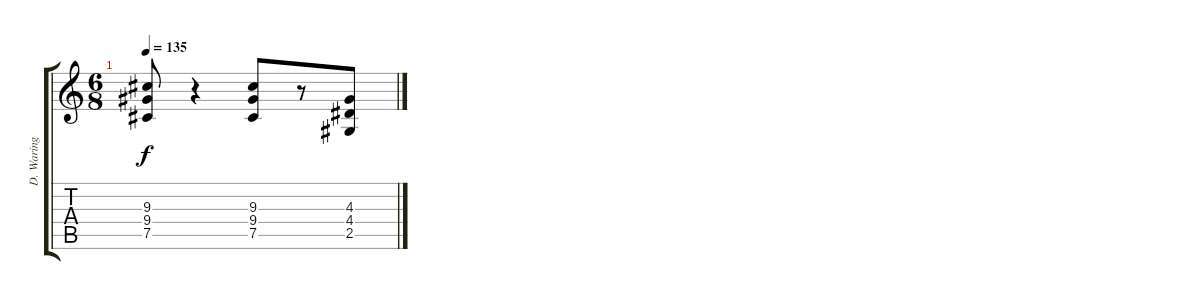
\track ("D. Waring Gtr." "D. Waring ") {instrument distortionguitar}
\staff {score tabs}
\tuning (Db4 Ab3 E3 B2 Gb2 Db2) {hide}
\ts (6 8)
\tempo 135
\clef g2
\ks c
(9.3 9.4 7.5).8{dy f} r.4 (9.3 9.4 7.5).8 r.8 (4.3 4.4 2.5).8
